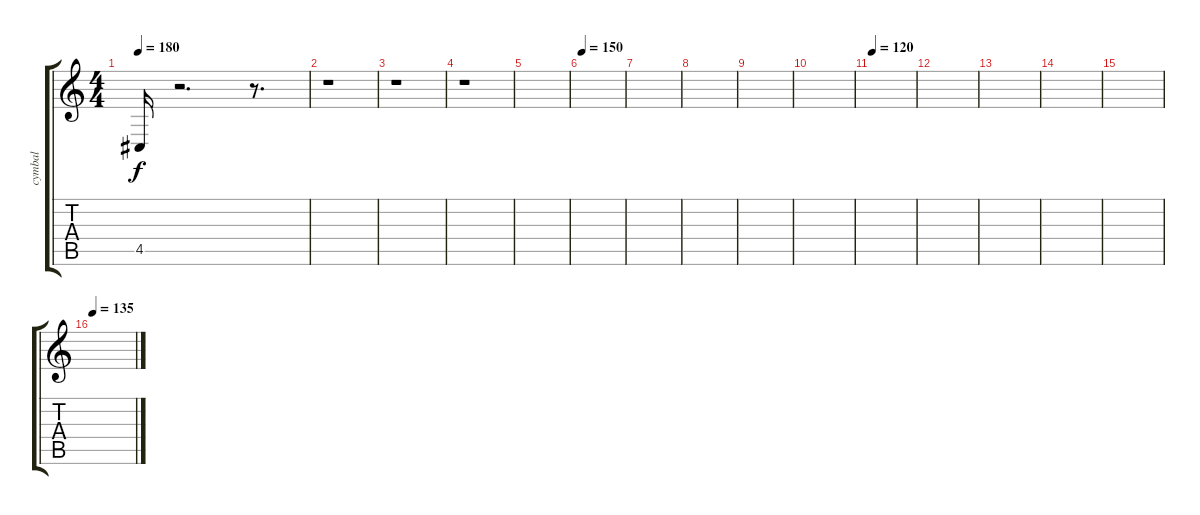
\track ("cymbal" "cymbal") {instrument reversecymbal}
\staff {score tabs}
\tuning (E4 B3 G3 D3 A2 E2) {hide}
\ts (4 4)
\tempo 180
\clef g2
\ks c
4.5.16{dy f} r.2{d} r.8{d} |
r.1 |
r.1 |
r.1 |
|
\tempo 150
|
|
|
|
|
\tempo 120
|
|
|
|
|
\tempo 135
